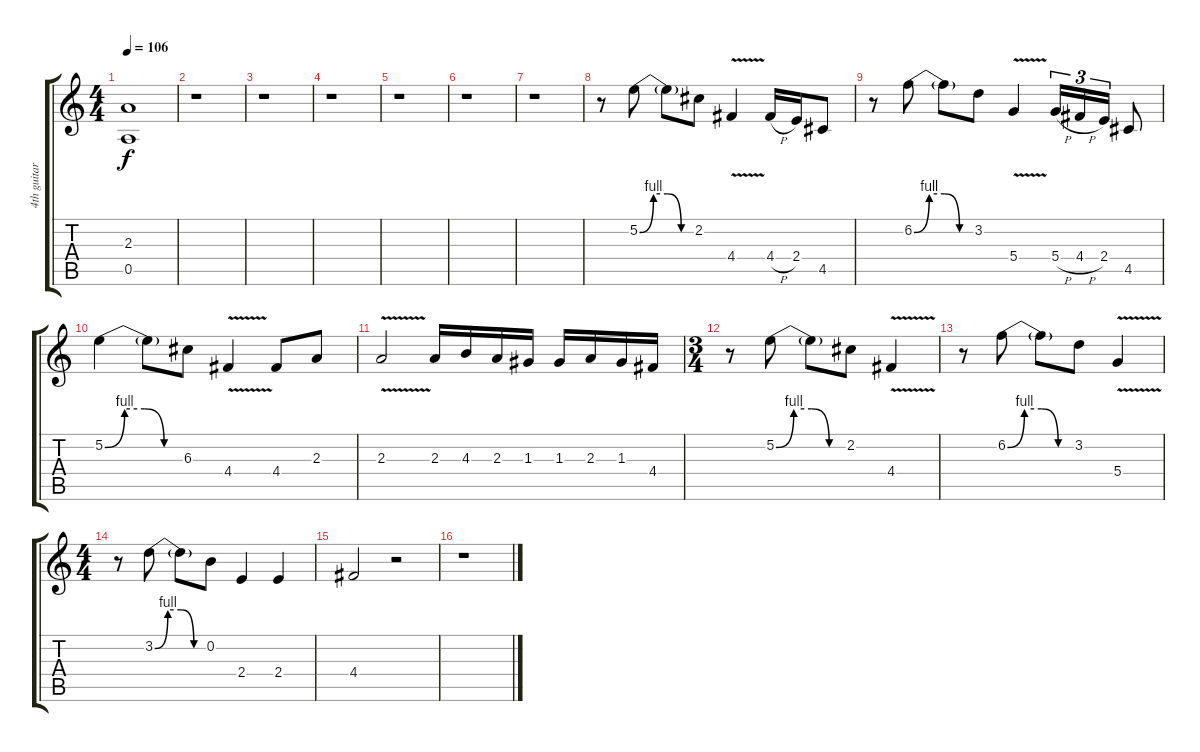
\track ("4th guitar" "4th guitar") {instrument distortionguitar}
\staff {score tabs}
\tuning (E4 B3 G3 D3 A2 E2) {hide}
\ts (4 4)
\tempo 106
\clef g2
\ks c
(2.3 0.5).1{dy f} |
r.1 |
r.1 |
r.1 |
r.1 |
r.1 |
r.1 |
r.8 5.2{be (custom 0 0 15 4 30 4 45 0 60 0)}.8 5.2{t}.8 2.2.8 4.4{v}.4 4.4{h}.16 2.4.16 4.5.8 |
r.8 6.2{be (custom 0 0 15 4 30 4 45 0 60 0)}.8 6.2{t}.8 3.2.8 5.4{v}.4 5.4{h}.16{tu (3 2)} 4.4{h}.16{tu (3 2)} 2.4.16{tu (3 2)} 4.5.8 |
5.2{be (custom 0 0 15 4 30 4 45 0 60 0)}.4 5.2{t}.8 6.3.8 4.4{v}.4 4.4.8 2.3.8 |
2.3{v}.2 2.3.16 4.3.16 2.3.16 1.3.16 1.3.16 2.3.16 1.3.16 4.4.16 |
\ts (3 4)
r.8 5.2{be (custom 0 0 15 4 30 4 45 0 60 0)}.8 5.2{t}.8 2.2.8 4.4{v}.4 |
r.8 6.2{be (custom 0 0 15 4 30 4 45 0 60 0)}.8 6.2{t}.8 3.2.8 5.4{v}.4 |
\ts (4 4)
r.8 3.2{be (custom 0 0 15 4 30 4 45 0 60 0)}.8 3.2{t}.8 0.2.8 2.4.4 2.4.4 |
4.4.2 r.2 |
r.1
